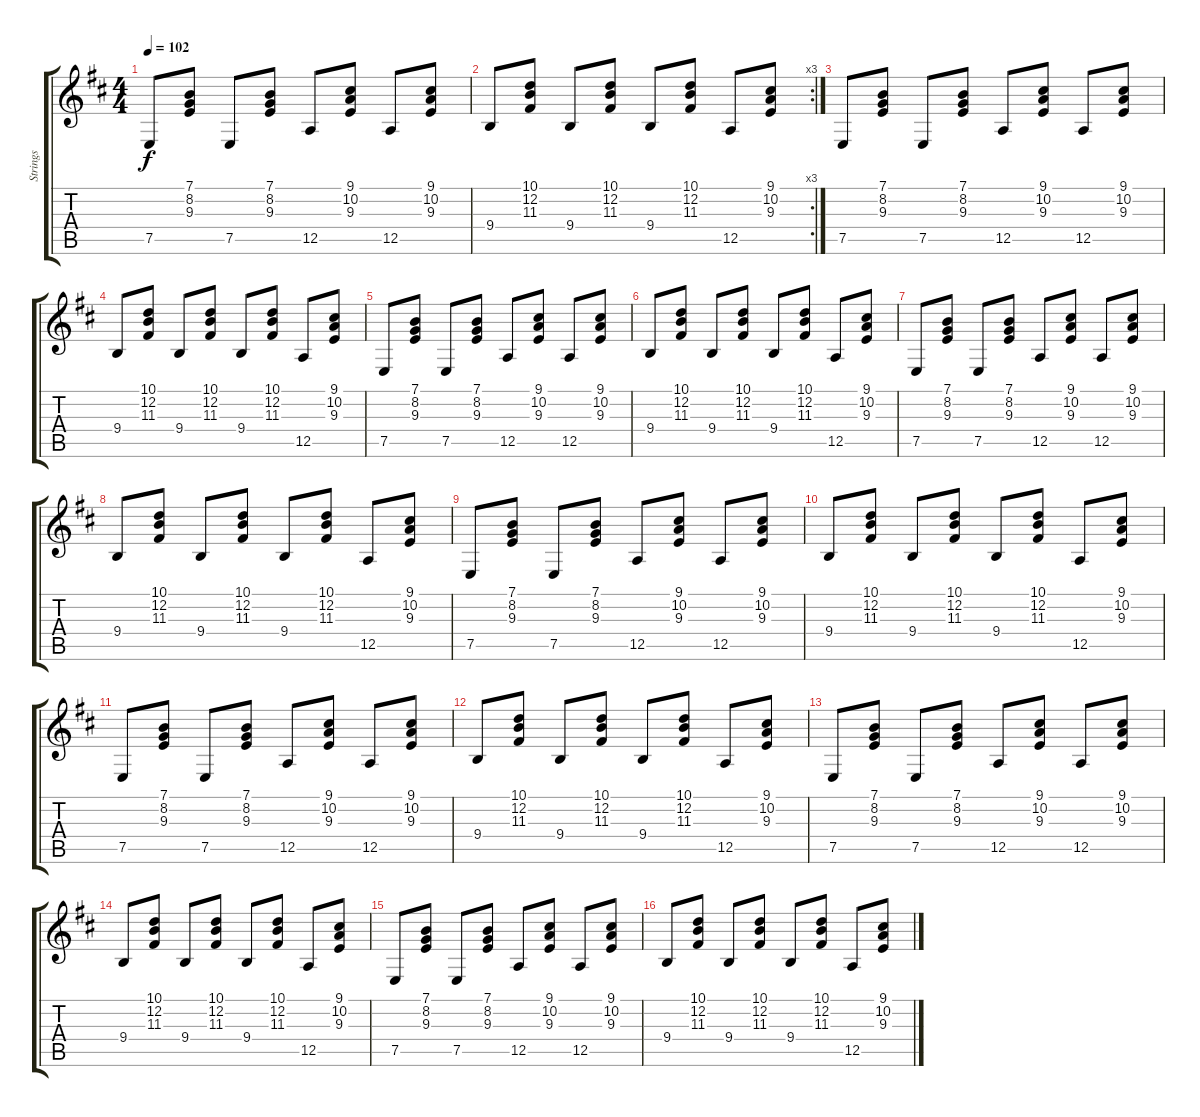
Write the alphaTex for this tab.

\track ("Strings" "Strings") {instrument pizzicatostrings}
\staff {score tabs}
\tuning (E4 B3 G3 D3 A2 E2) {hide}
\ts (4 4)
\tempo 102
\clef g2
\ks d
7.5.8{dy f} (7.1 8.2 9.3).8 7.5.8 (7.1 8.2 9.3).8 12.5.8 (9.1 10.2 9.3).8 12.5.8 (9.1 10.2 9.3).8 |
\rc 3
9.4.8 (10.1 12.2 11.3).8 9.4.8 (10.1 12.2 11.3).8 9.4.8 (10.1 12.2 11.3).8 12.5.8 (9.1 10.2 9.3).8 |
7.5.8 (7.1 8.2 9.3).8 7.5.8 (7.1 8.2 9.3).8 12.5.8 (9.1 10.2 9.3).8 12.5.8 (9.1 10.2 9.3).8 |
9.4.8 (10.1 12.2 11.3).8 9.4.8 (10.1 12.2 11.3).8 9.4.8 (10.1 12.2 11.3).8 12.5.8 (9.1 10.2 9.3).8 |
7.5.8 (7.1 8.2 9.3).8 7.5.8 (7.1 8.2 9.3).8 12.5.8 (9.1 10.2 9.3).8 12.5.8 (9.1 10.2 9.3).8 |
9.4.8 (10.1 12.2 11.3).8 9.4.8 (10.1 12.2 11.3).8 9.4.8 (10.1 12.2 11.3).8 12.5.8 (9.1 10.2 9.3).8 |
7.5.8 (7.1 8.2 9.3).8 7.5.8 (7.1 8.2 9.3).8 12.5.8 (9.1 10.2 9.3).8 12.5.8 (9.1 10.2 9.3).8 |
9.4.8 (10.1 12.2 11.3).8 9.4.8 (10.1 12.2 11.3).8 9.4.8 (10.1 12.2 11.3).8 12.5.8 (9.1 10.2 9.3).8 |
7.5.8 (7.1 8.2 9.3).8 7.5.8 (7.1 8.2 9.3).8 12.5.8 (9.1 10.2 9.3).8 12.5.8 (9.1 10.2 9.3).8 |
9.4.8 (10.1 12.2 11.3).8 9.4.8 (10.1 12.2 11.3).8 9.4.8 (10.1 12.2 11.3).8 12.5.8 (9.1 10.2 9.3).8 |
7.5.8 (7.1 8.2 9.3).8 7.5.8 (7.1 8.2 9.3).8 12.5.8 (9.1 10.2 9.3).8 12.5.8 (9.1 10.2 9.3).8 |
9.4.8 (10.1 12.2 11.3).8 9.4.8 (10.1 12.2 11.3).8 9.4.8 (10.1 12.2 11.3).8 12.5.8 (9.1 10.2 9.3).8 |
7.5.8 (7.1 8.2 9.3).8 7.5.8 (7.1 8.2 9.3).8 12.5.8 (9.1 10.2 9.3).8 12.5.8 (9.1 10.2 9.3).8 |
9.4.8 (10.1 12.2 11.3).8 9.4.8 (10.1 12.2 11.3).8 9.4.8 (10.1 12.2 11.3).8 12.5.8 (9.1 10.2 9.3).8 |
7.5.8 (7.1 8.2 9.3).8 7.5.8 (7.1 8.2 9.3).8 12.5.8 (9.1 10.2 9.3).8 12.5.8 (9.1 10.2 9.3).8 |
9.4.8 (10.1 12.2 11.3).8 9.4.8 (10.1 12.2 11.3).8 9.4.8 (10.1 12.2 11.3).8 12.5.8 (9.1 10.2 9.3).8
